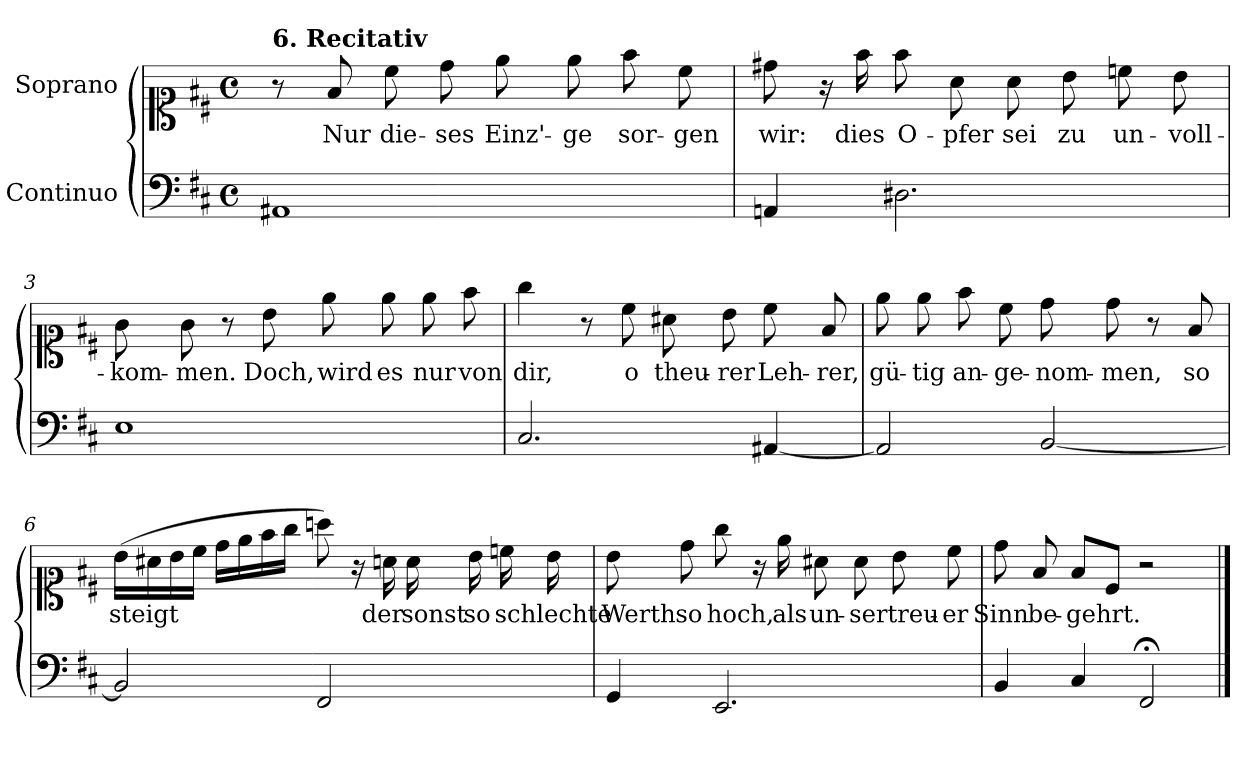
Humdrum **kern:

**kern	**kern	**text
*part2	*part1	*part1
*staff2	*staff1	*staff1
*I"Continuo	*I"Soprano	*
*clefF4	*clefC1	*
*k[f#c#]	*k[f#c#]	*
*M4/4	*M4/4	*
*met(c)	*met(c)	*
=1	=1	=1
!	!LO:TX:a:B:t=6. Recitativ	!
1AA#X	8r	.
!	!	!LO:LY:b
.	8f#/	Nur
!	!	!LO:LY:b
.	8cc#\	die-
!	!	!LO:LY:b
.	8dd\	-ses
!	!	!LO:LY:b
.	8ee\	Einz'-
!	!	!LO:LY:b
.	8ee\	-ge
!	!	!LO:LY:b
.	8ff#\	sor-
!	!	!LO:LY:b
.	8cc#\	-gen
=2	=2	=2
!	!	!LO:LY:b
4AAn/	8dd#X\	wir:
.	16r	.
!	!	!LO:LY:b
.	16ff#\	dies
!	!	!LO:LY:b
2.D#X\	8ff#\	O-
!	!	!LO:LY:b
.	8a\	-pfer
!	!	!LO:LY:b
.	8a\	sei
!	!	!LO:LY:b
.	8b\	zu
!	!	!LO:LY:b
.	8ccn\	un-
!	!	!LO:LY:b
.	8b\	-voll-
=3	=3	=3
!	!	!LO:LY:b
1E	8g\	-kom-
!	!	!LO:LY:b
.	8g\	-men.
.	8r	.
!	!	!LO:LY:b
.	8b\	Doch,
!	!	!LO:LY:b
.	8ee\	wird
!	!	!LO:LY:b
.	8ee\	es
!	!	!LO:LY:b
.	8ee\	nur
!	!	!LO:LY:b
.	8ff#\	von
!!LO:LB:g=z
=4	=4	=4
!	!	!LO:LY:b
2.C#/	4gg\	dir,
.	8r	.
!	!	!LO:LY:b
.	8cc#\	o
!	!	!LO:LY:b
.	8a#X\	theu-
!	!	!LO:LY:b
.	8b\	-rer
!	!	!LO:LY:b
[4AA#X/	8cc#\	Leh-
!	!	!LO:LY:b
.	8f#/	-rer,
=5	=5	=5
!	!	!LO:LY:b
2AA#/]	8ee\	gü-
!	!	!LO:LY:b
.	8ee\	-tig
!	!	!LO:LY:b
.	8ff#\	an-
!	!	!LO:LY:b
.	8cc#\	-ge-
!	!	!LO:LY:b
[2BB/	8dd\	-nom-
!	!	!LO:LY:b
.	8dd\	-men,
.	8r	.
!	!	!LO:LY:b
.	8f#/	so
=6	=6	=6
!	!	!LO:LY:b
2BB/]	(16b\LL	steigt
.	16a#X\	.
.	16b\	.
.	16cc#\JJ	.
.	16dd\LL	.
.	16ee\	.
.	16ff#\	.
.	16gg\JJ	.
2FF#/	8aan\)	.
.	16r	.
!	!	!LO:LY:b
.	16an\	der
!	!	!LO:LY:b
.	16a\	sonst
!	!	!LO:LY:b
.	16b\	so
!	!	!LO:LY:b
.	16ccn\	schlechte
.	16b\	.
!!LO:LB:g=z
=7	=7	=7
!	!	!LO:LY:b
4GG/	8b\	Werth
!	!	!LO:LY:b
.	8dd\	so
!	!	!LO:LY:b
2.EE/	8gg\	hoch,
.	16r	.
!	!	!LO:LY:b
.	16ee\	als
!	!	!LO:LY:b
.	8a#X\	un-
!	!	!LO:LY:b
.	8a#\	-ser
!	!	!LO:LY:b
.	8b\	treu-
!	!	!LO:LY:b
.	8cc#\	-er
=8	=8	=8
!	!	!LO:LY:b
4BB/	8dd\	Sinn
!	!	!LO:LY:b
.	8f#/	be-
!	!	!LO:LY:b
4C#/	8f#/L	-gehrt.
.	8c#/J	.
2FF#;</	2r	.
==	==	==
*-	*-	*-
